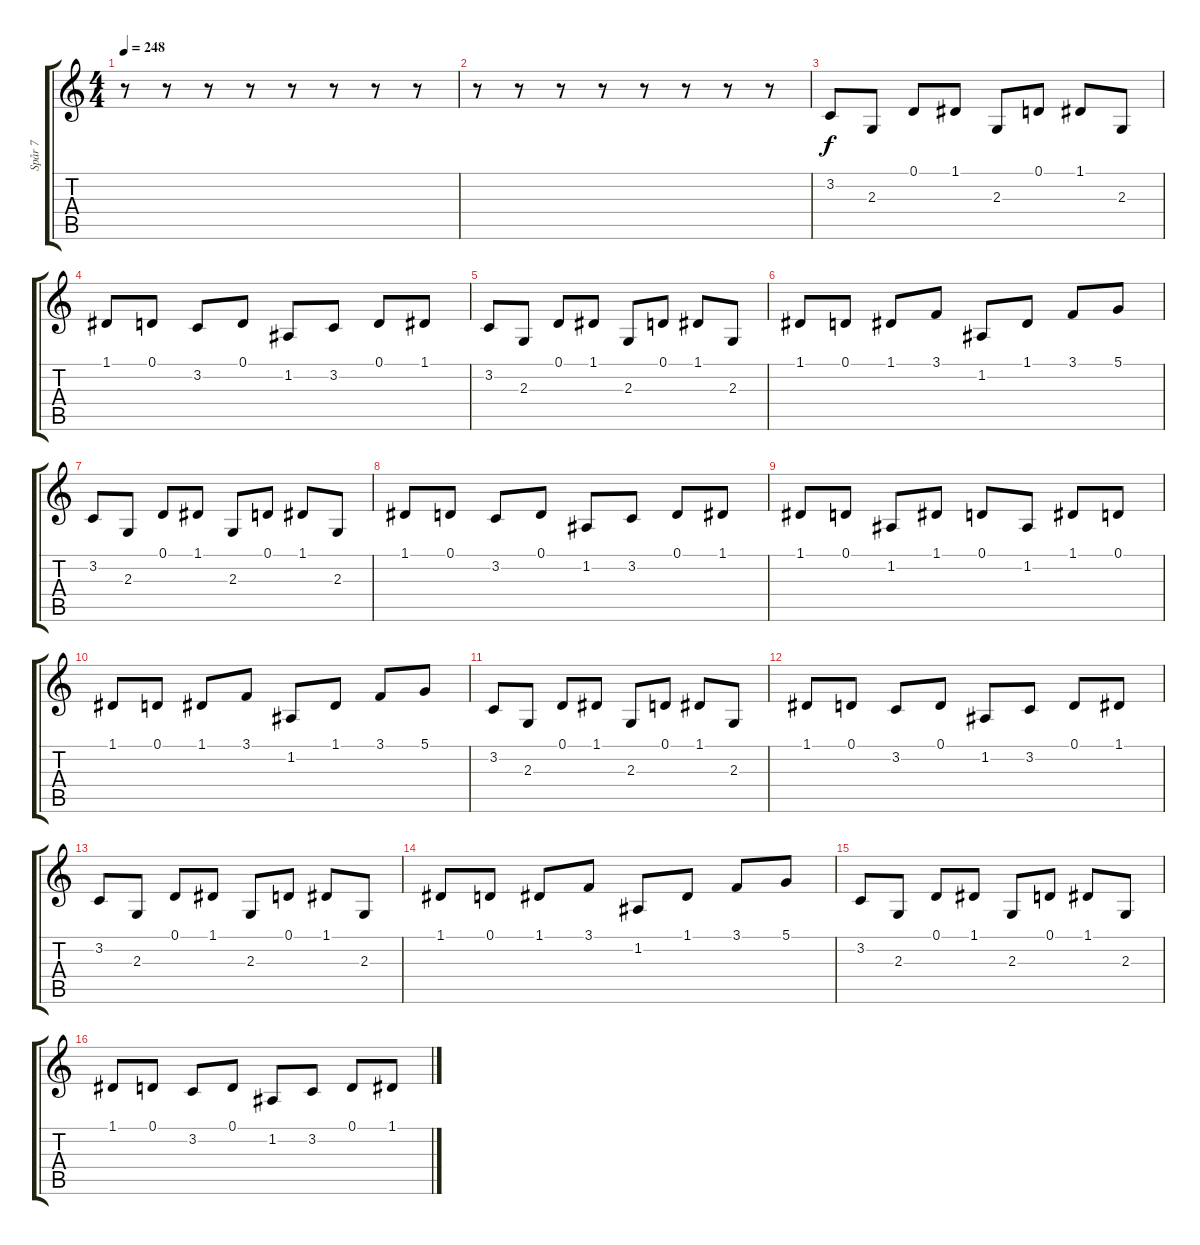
\track ("Spår 7" "Spår 7") {instrument lead2sawtooth}
\staff {score tabs}
\tuning (D4 A3 F3 C3 G2 C2) {hide}
\ts (4 4)
\tempo 248
\clef g2
\ks c
r.8{dy f} r.8 r.8 r.8 r.8 r.8 r.8 r.8 |
r.8 r.8 r.8 r.8 r.8 r.8 r.8 r.8 |
3.2.8 2.3.8 0.1.8 1.1.8 2.3.8 0.1.8 1.1.8 2.3.8 |
1.1.8 0.1.8 3.2.8 0.1.8 1.2.8 3.2.8 0.1.8 1.1.8 |
3.2.8 2.3.8 0.1.8 1.1.8 2.3.8 0.1.8 1.1.8 2.3.8 |
1.1.8 0.1.8 1.1.8 3.1.8 1.2.8 1.1.8 3.1.8 5.1.8 |
3.2.8 2.3.8 0.1.8 1.1.8 2.3.8 0.1.8 1.1.8 2.3.8 |
1.1.8 0.1.8 3.2.8 0.1.8 1.2.8 3.2.8 0.1.8 1.1.8 |
1.1.8 0.1.8 1.2.8 1.1.8 0.1.8 1.2.8 1.1.8 0.1.8 |
1.1.8 0.1.8 1.1.8 3.1.8 1.2.8 1.1.8 3.1.8 5.1.8 |
3.2.8 2.3.8 0.1.8 1.1.8 2.3.8 0.1.8 1.1.8 2.3.8 |
1.1.8 0.1.8 3.2.8 0.1.8 1.2.8 3.2.8 0.1.8 1.1.8 |
3.2.8 2.3.8 0.1.8 1.1.8 2.3.8 0.1.8 1.1.8 2.3.8 |
1.1.8 0.1.8 1.1.8 3.1.8 1.2.8 1.1.8 3.1.8 5.1.8 |
3.2.8 2.3.8 0.1.8 1.1.8 2.3.8 0.1.8 1.1.8 2.3.8 |
1.1.8 0.1.8 3.2.8 0.1.8 1.2.8 3.2.8 0.1.8 1.1.8
